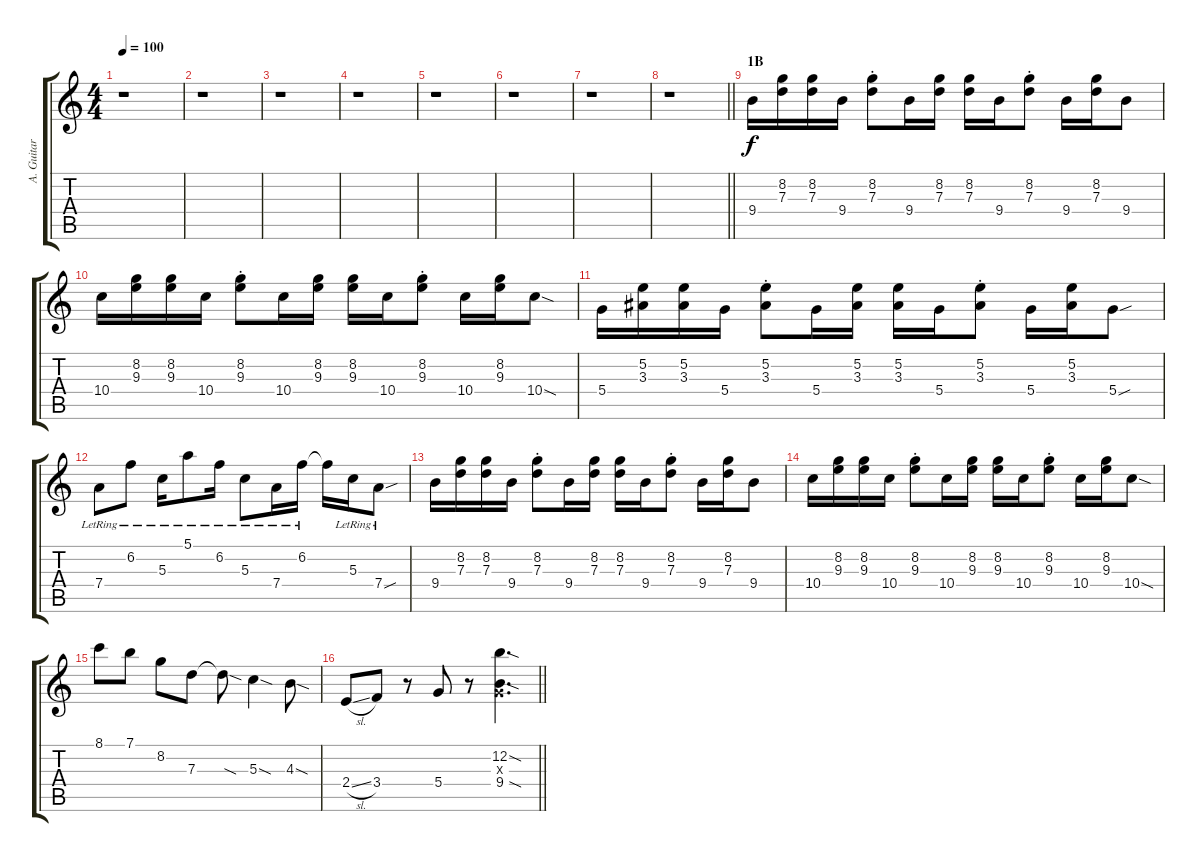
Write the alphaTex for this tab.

\track ("A. Guitar II" "A. Guitar ") {instrument acousticguitarsteel}
\staff {score tabs}
\tuning (E4 B3 G3 D3 A2 E2) {hide}
\ts (4 4)
\tempo 100
\clef g2
\ks c
r.1{dy f} |
r.1 |
r.1 |
r.1 |
r.1 |
r.1 |
r.1 |
\barLineRight lightlight
r.1 |
\section ("" "1B")
9.4.16 (8.2 7.3).16 (8.2 7.3).16 9.4.16 (8.2{st} 7.3{st}).8 9.4.16 (8.2 7.3).16 (8.2 7.3).16 9.4.16 (8.2{st} 7.3{st}).8 9.4.16 (8.2 7.3).16 9.4.8 |
10.4.16 (8.2 9.3).16 (8.2 9.3).16 10.4.16 (8.2{st} 9.3{st}).8 10.4.16 (8.2 9.3).16 (8.2 9.3).16 10.4.16 (8.2{st} 9.3{st}).8 10.4.16 (8.2 9.3).16 10.4{sod}.8 |
5.4.16 (5.2 3.3).16 (5.2 3.3).16 5.4.16 (5.2{st} 3.3{st}).8 5.4.16 (5.2 3.3).16 (5.2 3.3).16 5.4.16 (5.2{st} 3.3{st}).8 5.4.16 (5.2 3.3).16 5.4{sou}.8 |
7.4{lr}.8 6.2{lr}.8 5.3{lr}.16 5.1{lr}.8 6.2{lr}.16 5.3{lr}.8 7.4{lr}.16 6.2{lr}.16 6.2{t}.16 5.3{lr}.16 7.4{sou lr}.8 |
9.4.16 (8.2 7.3).16 (8.2 7.3).16 9.4.16 (8.2{st} 7.3{st}).8 9.4.16 (8.2 7.3).16 (8.2 7.3).16 9.4.16 (8.2{st} 7.3{st}).8 9.4.16 (8.2 7.3).16 9.4.8 |
10.4.16 (8.2 9.3).16 (8.2 9.3).16 10.4.16 (8.2{st} 9.3{st}).8 10.4.16 (8.2 9.3).16 (8.2 9.3).16 10.4.16 (8.2{st} 9.3{st}).8 10.4.16 (8.2 9.3).16 10.4{sod}.8 |
8.1.8 7.1.8 8.2.8 7.3.8 7.3{sod t}.8 5.3{sod}.4 4.3{sod}.8 |
\barLineRight lightlight
2.4{sl}.8 3.4.8 r.8 5.4.8 r.8 (12.2{sod} 0.3{x} 9.4{sod}).4{d}
